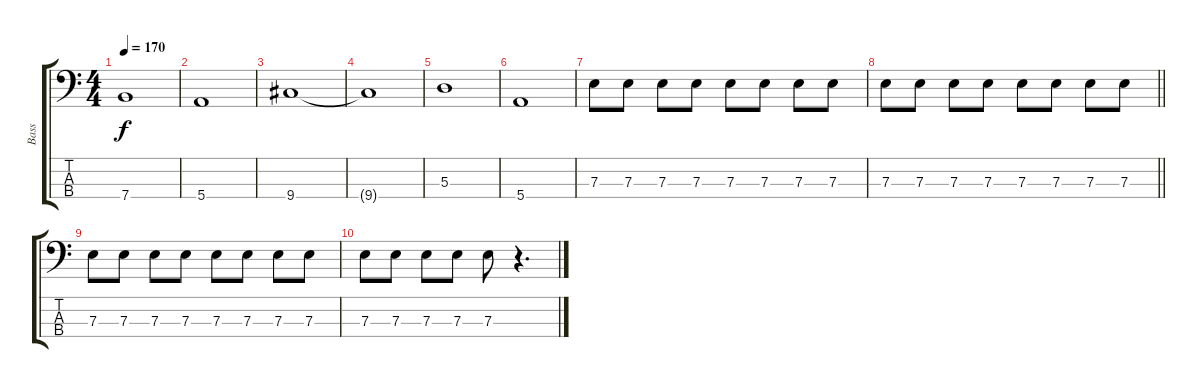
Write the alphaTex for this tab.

\track ("Bass" "Bass") {instrument electricbasspick}
\staff {score tabs}
\tuning (G2 D2 A1 E1) {hide}
\ts (4 4)
\tempo 170
\clef f4
\ks c
7.4.1{dy f} |
5.4.1 |
9.4.1 |
9.4{t}.1 |
5.3.1 |
5.4.1 |
7.3.8 7.3.8 7.3.8 7.3.8 7.3.8 7.3.8 7.3.8 7.3.8 |
\barLineRight lightlight
7.3.8 7.3.8 7.3.8 7.3.8 7.3.8 7.3.8 7.3.8 7.3.8 |
7.3.8 7.3.8 7.3.8 7.3.8 7.3.8 7.3.8 7.3.8 7.3.8 |
7.3.8 7.3.8 7.3.8 7.3.8 7.3.8 r.4{d}
